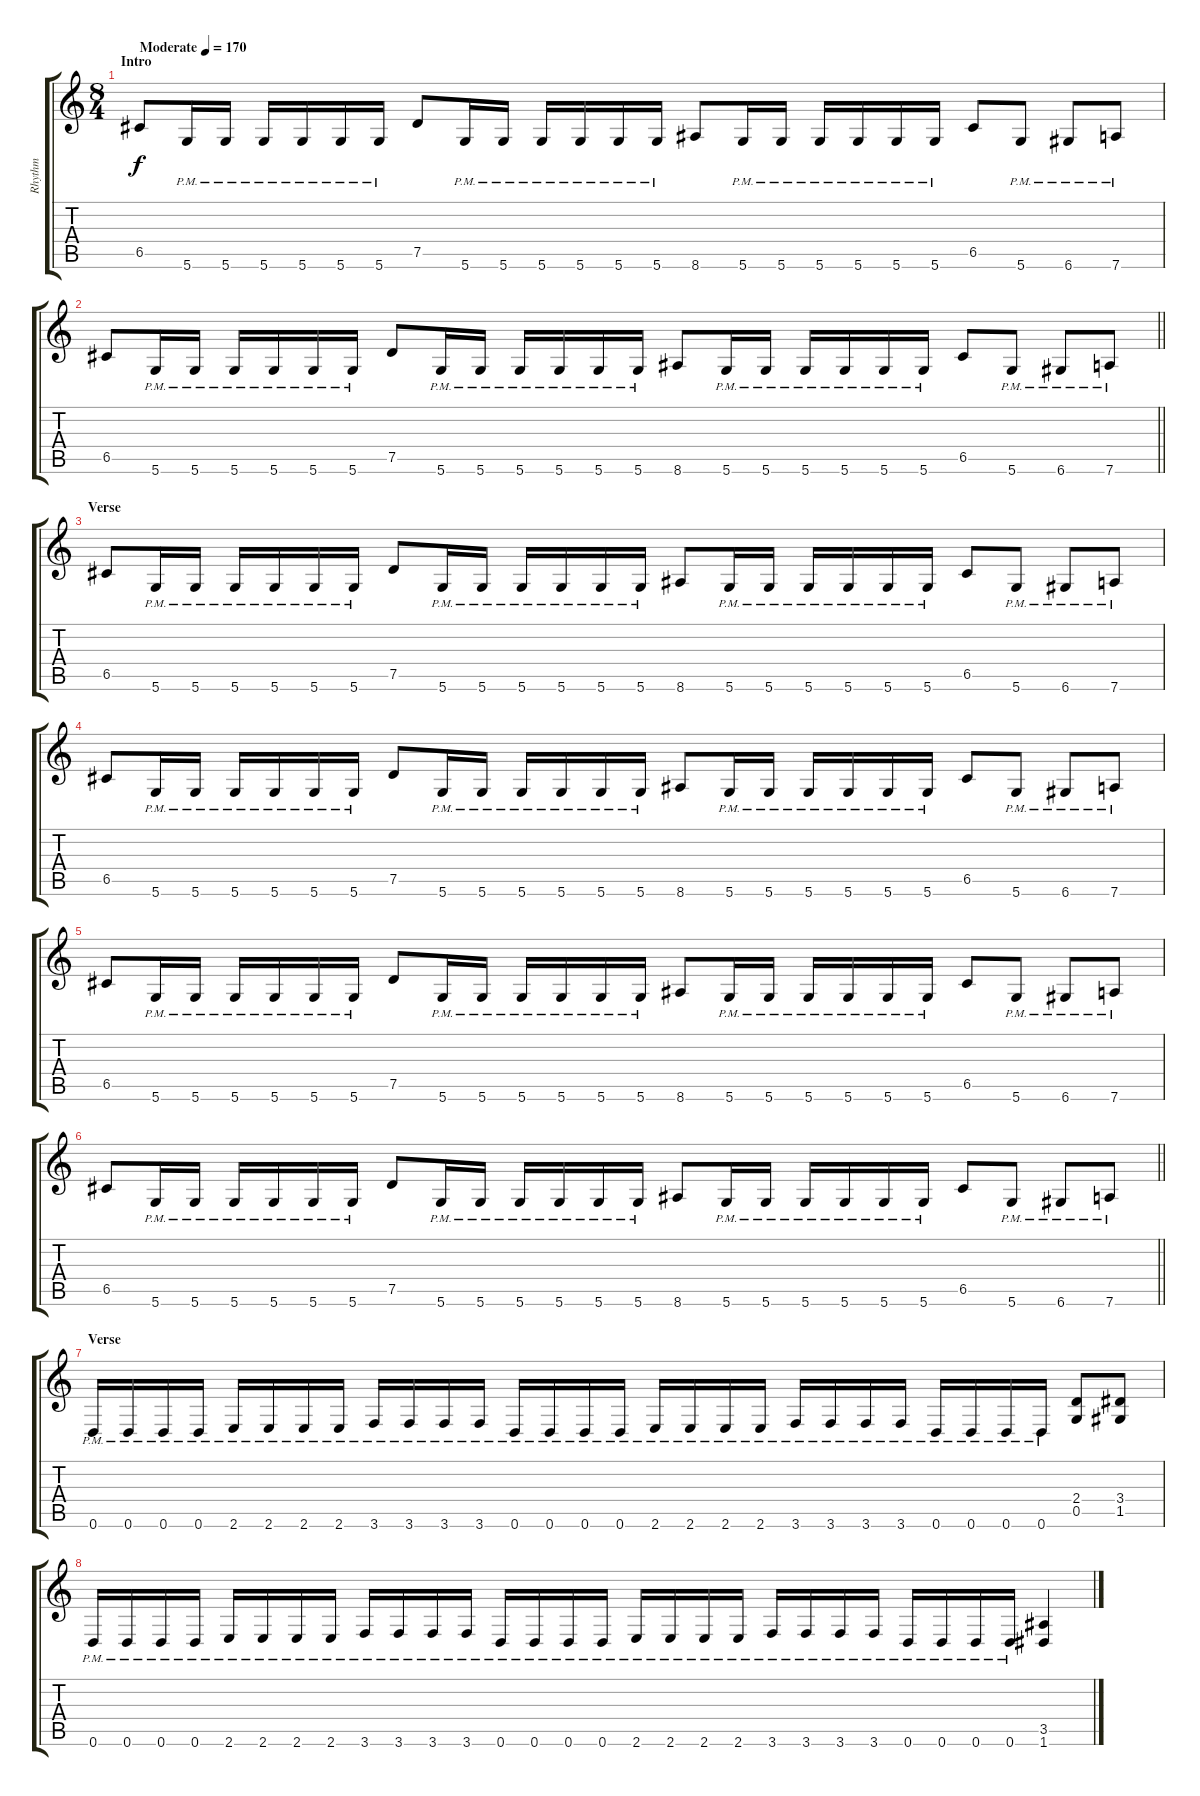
\track ("Rhythm" "Rhythm") {instrument overdrivenguitar}
\staff {score tabs}
\tuning (D4 A3 F3 C3 G2 D2) {hide}
\ts (8 4)
\section ("" "Intro")
\tempo (170 "Moderate")
\tempo 202
\tempo (170 "Moderate")
\clef g2
\ks c
6.5.8{dy f instrument overdrivenguitar} 5.6{pm}.16 5.6{pm}.16 5.6{pm}.16 5.6{pm}.16 5.6{pm}.16 5.6{pm}.16 7.5.8 5.6{pm}.16 5.6{pm}.16 5.6{pm}.16 5.6{pm}.16 5.6{pm}.16 5.6{pm}.16 8.6.8 5.6{pm}.16 5.6{pm}.16 5.6{pm}.16 5.6{pm}.16 5.6{pm}.16 5.6{pm}.16 6.5.8 5.6{pm}.8 6.6{pm}.8 7.6{pm}.8 |
\barLineRight lightlight
6.5.8 5.6{pm}.16 5.6{pm}.16 5.6{pm}.16 5.6{pm}.16 5.6{pm}.16 5.6{pm}.16 7.5.8 5.6{pm}.16 5.6{pm}.16 5.6{pm}.16 5.6{pm}.16 5.6{pm}.16 5.6{pm}.16 8.6.8 5.6{pm}.16 5.6{pm}.16 5.6{pm}.16 5.6{pm}.16 5.6{pm}.16 5.6{pm}.16 6.5.8 5.6{pm}.8 6.6{pm}.8 7.6{pm}.8 |
\section ("" "Verse")
6.5.8 5.6{pm}.16 5.6{pm}.16 5.6{pm}.16 5.6{pm}.16 5.6{pm}.16 5.6{pm}.16 7.5.8 5.6{pm}.16 5.6{pm}.16 5.6{pm}.16 5.6{pm}.16 5.6{pm}.16 5.6{pm}.16 8.6.8 5.6{pm}.16 5.6{pm}.16 5.6{pm}.16 5.6{pm}.16 5.6{pm}.16 5.6{pm}.16 6.5.8 5.6{pm}.8 6.6{pm}.8 7.6{pm}.8 |
6.5.8 5.6{pm}.16 5.6{pm}.16 5.6{pm}.16 5.6{pm}.16 5.6{pm}.16 5.6{pm}.16 7.5.8 5.6{pm}.16 5.6{pm}.16 5.6{pm}.16 5.6{pm}.16 5.6{pm}.16 5.6{pm}.16 8.6.8 5.6{pm}.16 5.6{pm}.16 5.6{pm}.16 5.6{pm}.16 5.6{pm}.16 5.6{pm}.16 6.5.8 5.6{pm}.8 6.6{pm}.8 7.6{pm}.8 |
6.5.8 5.6{pm}.16 5.6{pm}.16 5.6{pm}.16 5.6{pm}.16 5.6{pm}.16 5.6{pm}.16 7.5.8 5.6{pm}.16 5.6{pm}.16 5.6{pm}.16 5.6{pm}.16 5.6{pm}.16 5.6{pm}.16 8.6.8 5.6{pm}.16 5.6{pm}.16 5.6{pm}.16 5.6{pm}.16 5.6{pm}.16 5.6{pm}.16 6.5.8 5.6{pm}.8 6.6{pm}.8 7.6{pm}.8 |
\barLineRight lightlight
6.5.8 5.6{pm}.16 5.6{pm}.16 5.6{pm}.16 5.6{pm}.16 5.6{pm}.16 5.6{pm}.16 7.5.8 5.6{pm}.16 5.6{pm}.16 5.6{pm}.16 5.6{pm}.16 5.6{pm}.16 5.6{pm}.16 8.6.8 5.6{pm}.16 5.6{pm}.16 5.6{pm}.16 5.6{pm}.16 5.6{pm}.16 5.6{pm}.16 6.5.8 5.6{pm}.8 6.6{pm}.8 7.6{pm}.8 |
\section ("" "Verse")
0.6{pm}.16 0.6{pm}.16 0.6{pm}.16 0.6{pm}.16 2.6{pm}.16 2.6{pm}.16 2.6{pm}.16 2.6{pm}.16 3.6{pm}.16 3.6{pm}.16 3.6{pm}.16 3.6{pm}.16 0.6{pm}.16 0.6{pm}.16 0.6{pm}.16 0.6{pm}.16 2.6{pm}.16 2.6{pm}.16 2.6{pm}.16 2.6{pm}.16 3.6{pm}.16 3.6{pm}.16 3.6{pm}.16 3.6{pm}.16 0.6{pm}.16 0.6{pm}.16 0.6{pm}.16 0.6{pm}.16 (2.4 0.5).8 (3.4 1.5).8 |
0.6{pm}.16 0.6{pm}.16 0.6{pm}.16 0.6{pm}.16 2.6{pm}.16 2.6{pm}.16 2.6{pm}.16 2.6{pm}.16 3.6{pm}.16 3.6{pm}.16 3.6{pm}.16 3.6{pm}.16 0.6{pm}.16 0.6{pm}.16 0.6{pm}.16 0.6{pm}.16 2.6{pm}.16 2.6{pm}.16 2.6{pm}.16 2.6{pm}.16 3.6{pm}.16 3.6{pm}.16 3.6{pm}.16 3.6{pm}.16 0.6{pm}.16 0.6{pm}.16 0.6{pm}.16 0.6{pm}.16 (3.5 1.6).4
